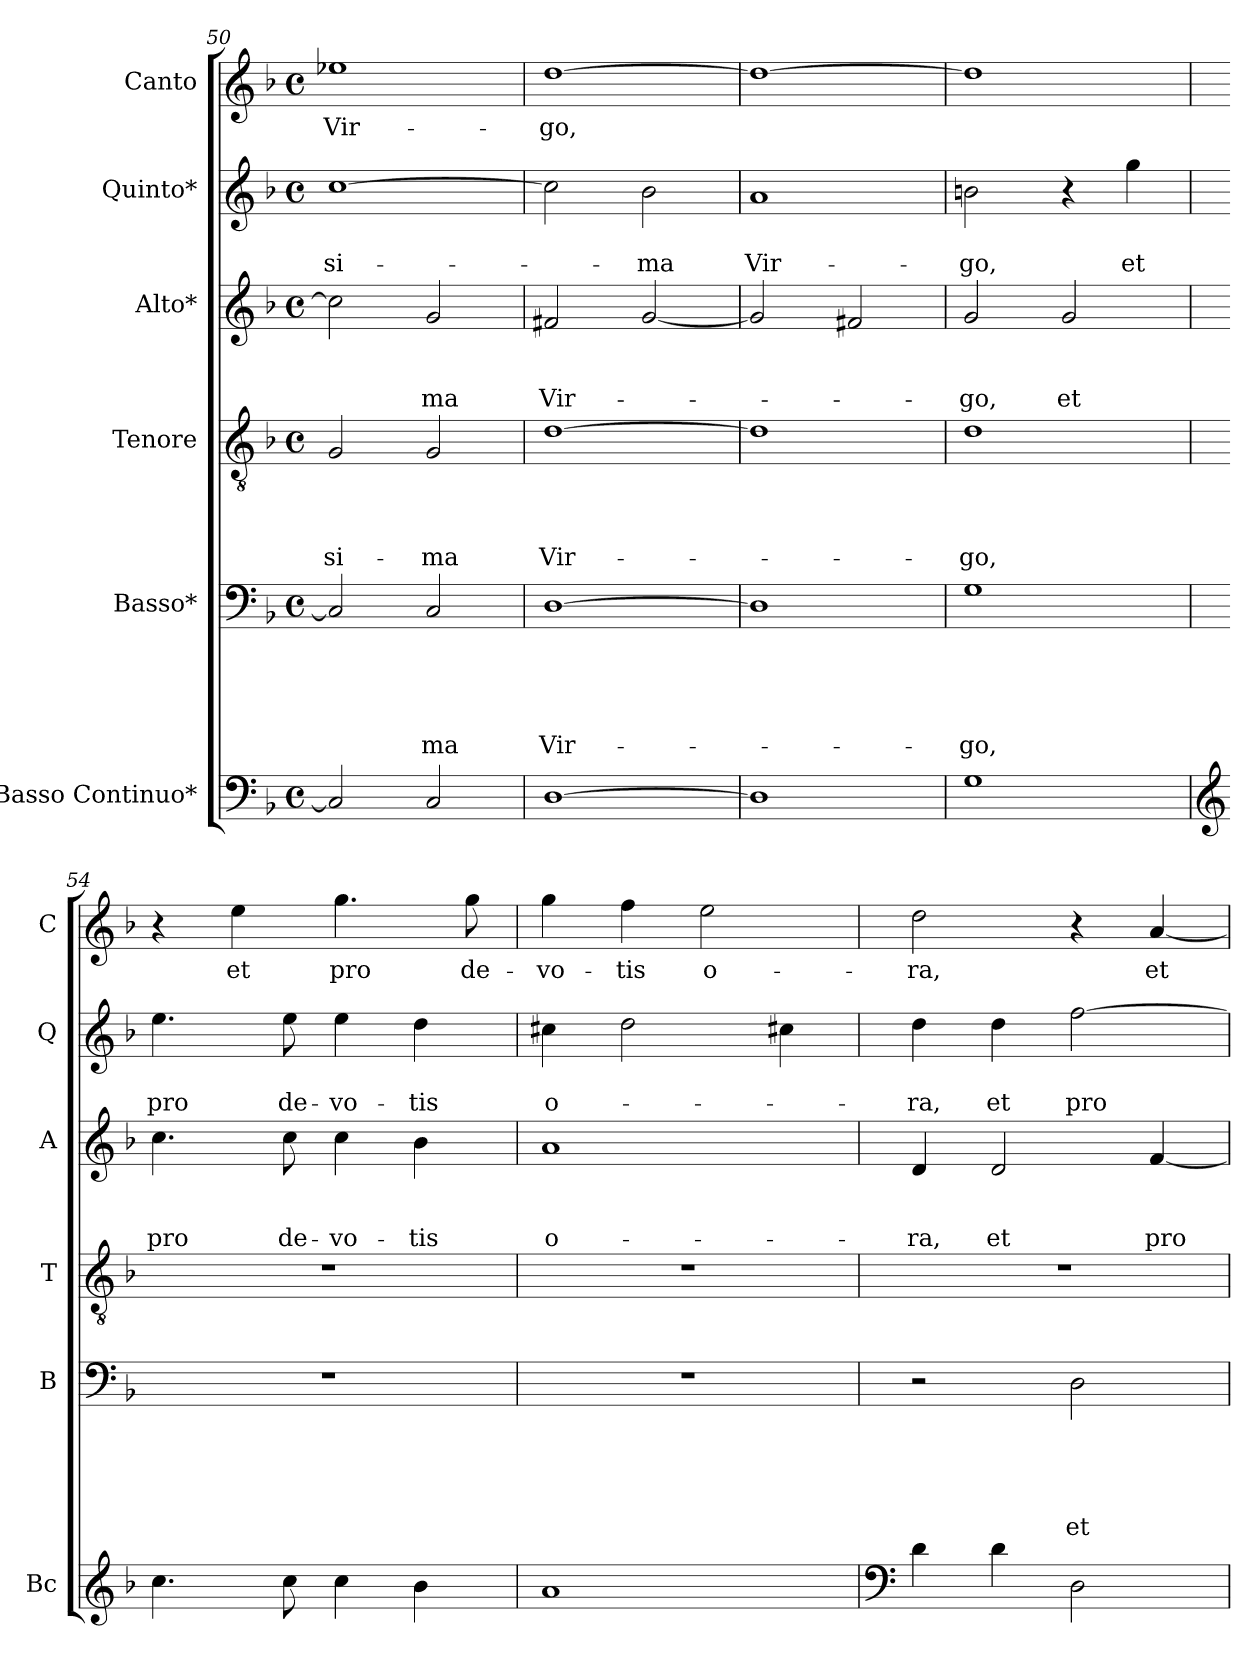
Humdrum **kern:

**kern	**kern	**text	**text	**text	**text	**text	**kern	**text	**text	**text	**text	**kern	**text	**text	**text	**kern	**text	**text	**kern	**text
*part6	*part5	*part5	*part5	*part5	*part5	*part5	*part4	*part4	*part4	*part4	*part4	*part3	*part3	*part3	*part3	*part2	*part2	*part2	*part1	*part1
*staff6	*staff5	*staff5	*staff5	*staff5	*staff5	*staff5	*staff4	*staff4	*staff4	*staff4	*staff4	*staff3	*staff3	*staff3	*staff3	*staff2	*staff2	*staff2	*staff1	*staff1
*I"Basso Continuo*	*I"Basso*	*	*	*	*	*	*I"Tenore	*	*	*	*	*I"Alto*	*	*	*	*I"Quinto*	*	*	*I"Canto	*
*I'Bc	*I'B	*	*	*	*	*	*I'T	*	*	*	*	*I'A	*	*	*	*I'Q	*	*	*I'C	*
*clefF4	*clefF4	*	*	*	*	*	*clefGv2	*	*	*	*	*clefG2	*	*	*	*clefG2	*	*	*clefG2	*
*ITrd7c12	*	*	*	*	*	*	*	*	*	*	*	*	*	*	*	*	*	*	*	*
*k[b-]	*k[b-]	*	*	*	*	*	*k[b-]	*	*	*	*	*k[b-]	*	*	*	*k[b-]	*	*	*k[b-]	*
*F:	*F:	*	*	*	*	*	*F:	*	*	*	*	*F:	*	*	*	*F:	*	*	*F:	*
*M4/4	*M4/4	*	*	*	*	*	*M4/4	*	*	*	*	*M4/4	*	*	*	*M4/4	*	*	*M4/4	*
*met(c)	*met(c)	*	*	*	*	*	*met(c)	*	*	*	*	*met(c)	*	*	*	*met(c)	*	*	*met(c)	*
=50	=50	=50	=50	=50	=50	=50	=50	=50	=50	=50	=50	=50	=50	=50	=50	=50	=50	=50	=50	=50
!	!	!	!	!	!	!	!	!	!	!	!LO:LY:b	!	!	!	!	!	!	!LO:LY:b:rj	!	!LO:LY:b
2CC/]	2C/]	.	.	.	.	.	2G/	.	.	.	-si-	2cc\]	.	.	.	[>1cc	.	-si-	1ee-X	Vir-
!	!	!	!	!	!	!LO:LY:b	!	!	!	!	!LO:LY:b	!	!	!	!LO:LY:b	!	!	!	!	!
2CC/	2C/	.	.	.	.	-ma	2G/	.	.	.	-ma	2g/	.	.	-ma	.	.	.	.	.
=51	=51	=51	=51	=51	=51	=51	=51	=51	=51	=51	=51	=51	=51	=51	=51	=51	=51	=51	=51	=51
!	!	!	!	!	!	!LO:LY:b	!	!	!	!	!LO:LY:b	!	!	!	!LO:LY:b	!	!	!	!	!LO:LY:b
[>1DD	[>1D	.	.	.	.	Vir-	[>1d	.	.	.	Vir-	2f#X/	.	.	Vir-	2cc\]	.	.	[>1dd	-go,
!	!	!	!	!	!	!	!	!	!	!	!	!	!	!	!	!	!	!LO:LY:b	!	!
.	.	.	.	.	.	.	.	.	.	.	.	[>2g/	.	.	.	2b-\	.	-ma	.	.
!!LO:PB:g=z
=52	=52	=52	=52	=52	=52	=52	=52	=52	=52	=52	=52	=52	=52	=52	=52	=52	=52	=52	=52	=52
!	!	!	!	!	!	!	!	!	!	!	!	!	!	!	!	!	!	!LO:LY:b	!	!
1DD]	1D]	.	.	.	.	.	1d]	.	.	.	.	2g/]	.	.	.	1a	.	Vir-	1dd_	.
.	.	.	.	.	.	.	.	.	.	.	.	2f#X/	.	.	.	.	.	.	.	.
=53	=53	=53	=53	=53	=53	=53	=53	=53	=53	=53	=53	=53	=53	=53	=53	=53	=53	=53	=53	=53
!	!	!	!	!	!	!LO:LY:b	!	!	!	!	!LO:LY:b	!	!	!	!LO:LY:b	!	!	!LO:LY:b	!	!
1GG	1G	.	.	.	.	-go,	1d	.	.	.	-go,	2g/	.	.	-go,	2bn\	.	-go,	1dd]	.
!	!	!	!	!	!	!	!	!	!	!	!	!	!	!	!LO:LY:b	!	!	!	!	!
.	.	.	.	.	.	.	.	.	.	.	.	2g/	.	.	et	4r	.	.	.	.
!	!	!	!	!	!	!	!	!	!	!	!	!	!	!	!	!	!	!LO:LY:b	!	!
.	.	.	.	.	.	.	.	.	.	.	.	.	.	.	.	4gg\	.	et	.	.
=54	=54	=54	=54	=54	=54	=54	=54	=54	=54	=54	=54	=54	=54	=54	=54	=54	=54	=54	=54	=54
*clefG2	*	*	*	*	*	*	*	*	*	*	*	*	*	*	*	*	*	*	*	*
!	!	!	!	!	!	!	!	!	!	!	!	!	!	!	!LO:LY:b	!	!	!LO:LY:b	!	!
4.c\	1r	.	.	.	.	.	1r	.	.	.	.	4.cc\	.	.	pro	4.ee\	.	pro	4r	.
!	!	!	!	!	!	!	!	!	!	!	!	!	!	!	!	!	!	!	!	!LO:LY:b
.	.	.	.	.	.	.	.	.	.	.	.	.	.	.	.	.	.	.	4ee\	et
!	!	!	!	!	!	!	!	!	!	!	!	!	!	!	!LO:LY:b	!	!	!LO:LY:b	!	!
8c\	.	.	.	.	.	.	.	.	.	.	.	8cc\	.	.	de-	8ee\	.	de-	.	.
!	!	!	!	!	!	!	!	!	!	!	!	!	!	!	!LO:LY:b:rj	!	!	!LO:LY:b:rj	!	!LO:LY:b
4c\	.	.	.	.	.	.	.	.	.	.	.	4cc\	.	.	-vo-	4ee\	.	-vo-	4.gg\	pro
!	!	!	!	!	!	!	!	!	!	!	!	!	!	!	!LO:LY:b	!	!	!LO:LY:b	!	!
4B-\	.	.	.	.	.	.	.	.	.	.	.	4b-\	.	.	-tis	4dd\	.	-tis	.	.
!	!	!	!	!	!	!	!	!	!	!	!	!	!	!	!	!	!	!	!	!LO:LY:b
.	.	.	.	.	.	.	.	.	.	.	.	.	.	.	.	.	.	.	8gg\	de-
=55	=55	=55	=55	=55	=55	=55	=55	=55	=55	=55	=55	=55	=55	=55	=55	=55	=55	=55	=55	=55
!	!	!	!	!	!	!	!	!	!	!	!	!	!	!	!LO:LY:b:rj	!	!	!LO:LY:b	!	!LO:LY:b
1A	1r	.	.	.	.	.	1r	.	.	.	.	1a	.	.	o-	4cc#X\	.	o-	4gg\	-vo-
!	!	!	!	!	!	!	!	!	!	!	!	!	!	!	!	!	!	!	!	!LO:LY:b
.	.	.	.	.	.	.	.	.	.	.	.	.	.	.	.	2dd\	.	.	4ff\	-tis
!	!	!	!	!	!	!	!	!	!	!	!	!	!	!	!	!	!	!	!	!LO:LY:b
.	.	.	.	.	.	.	.	.	.	.	.	.	.	.	.	.	.	.	2ee\	o-
.	.	.	.	.	.	.	.	.	.	.	.	.	.	.	.	4cc#X\	.	.	.	.
=56	=56	=56	=56	=56	=56	=56	=56	=56	=56	=56	=56	=56	=56	=56	=56	=56	=56	=56	=56	=56
*clefF4	*	*	*	*	*	*	*	*	*	*	*	*	*	*	*	*	*	*	*	*
!	!	!	!	!	!	!	!	!	!	!	!	!	!	!	!LO:LY:b	!	!	!LO:LY:b	!	!LO:LY:b
4D\	2r	.	.	.	.	.	1r	.	.	.	.	4d/	.	.	-ra,	4dd\	.	-ra,	2dd\	-ra,
!	!	!	!	!	!	!	!	!	!	!	!	!	!	!	!LO:LY:b	!	!	!LO:LY:b	!	!
4D\	.	.	.	.	.	.	.	.	.	.	.	2d/	.	.	et	4dd\	.	et	.	.
!	!	!	!	!	!	!LO:LY:b	!	!	!	!	!	!	!	!	!	!	!	!LO:LY:b	!	!
2DD\	2D\	.	.	.	.	et	.	.	.	.	.	.	.	.	.	[<2ff\	.	pro	4r	.
!	!	!	!	!	!	!	!	!	!	!	!	!	!	!	!LO:LY:b	!	!	!	!	!LO:LY:b
.	.	.	.	.	.	.	.	.	.	.	.	[<4f/	.	.	pro	.	.	.	[<4a/	et
=	=	=	=	=	=	=	=	=	=	=	=	=	=	=	=	=	=	=	=	=
*-	*-	*-	*-	*-	*-	*-	*-	*-	*-	*-	*-	*-	*-	*-	*-	*-	*-	*-	*-	*-
